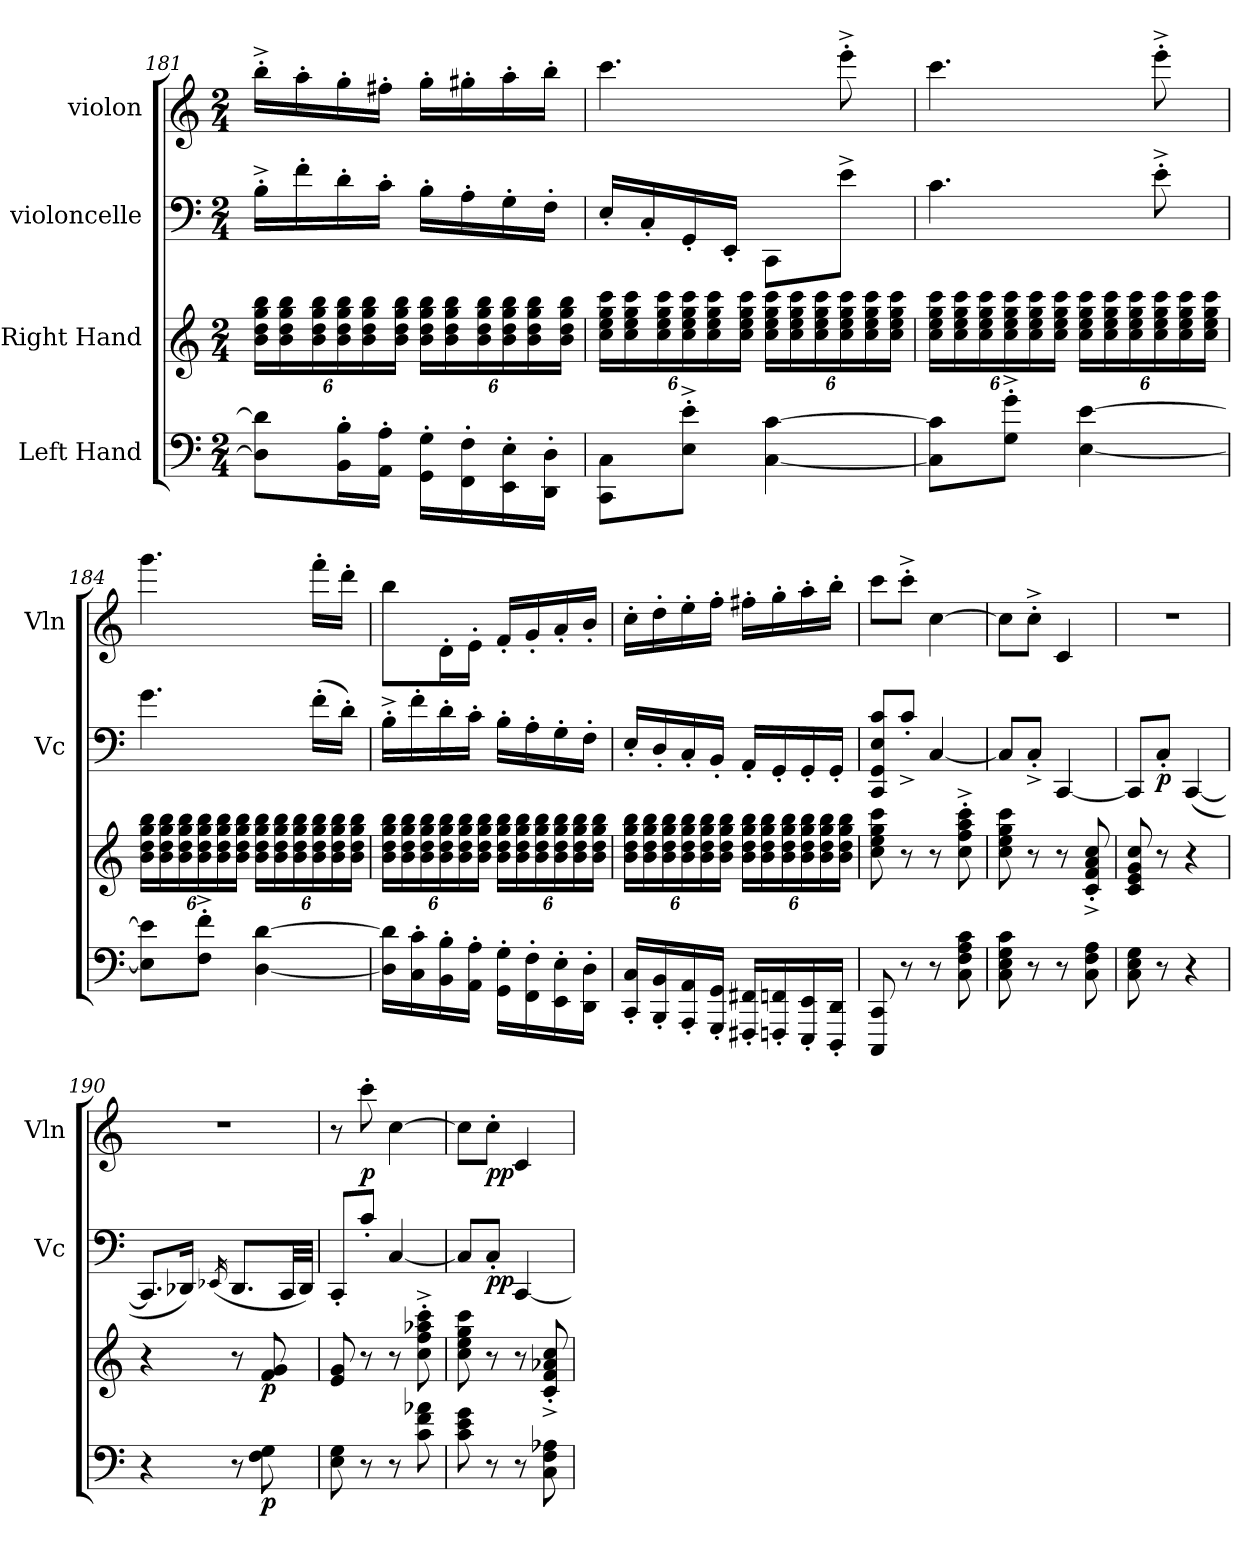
**kern	**dynam	**kern	**dynam	**kern	**dynam	**kern	**dynam
*part4	*part4	*part3	*part3	*part2	*part2	*part1	*part1
*staff4	*staff4	*staff3	*staff3	*staff2	*staff2	*staff1	*staff1
*I"Left Hand	*	*I"Right Hand	*	*I"violoncelle	*	*I"violon	*
*	*	*	*	*I'Vc	*	*I'Vln	*
!!LO:PB:g=z
*clefF4	*	*clefG2	*	*clefF4	*	*clefG2	*
*k[]	*	*k[]	*	*k[]	*	*k[]	*
*M2/4	*	*M2/4	*	*M2/4	*	*M2/4	*
*	*	*Xbrackettup	*	*	*	*	*
=181	=181	=181	=181	=181	=181	=181	=181
8D\] 8d\]L	.	24b\ 24dd\ 24gg\ 24bb\LL	.	16B'^\LL	.	16bb'^\LL	.
.	.	24b\ 24dd\ 24gg\ 24bb\	.	.	.	.	.
.	.	.	.	16f'\	.	16aa'\	.
.	.	24b\ 24dd\ 24gg\ 24bb\	.	.	.	.	.
16BB\' 16B\'L	.	24b\ 24dd\ 24gg\ 24bb\	.	16d'\	.	16gg'\	.
.	.	24b\ 24dd\ 24gg\ 24bb\	.	.	.	.	.
16AA\' 16A\'JJ	.	.	.	16c'\JJ	.	16ff#X'\JJ	.
.	.	24b\ 24dd\ 24gg\ 24bb\JJ	.	.	.	.	.
16GG\' 16G\'LL	.	24b\ 24dd\ 24gg\ 24bb\LL	.	16B'\LL	.	16gg'\LL	.
.	.	24b\ 24dd\ 24gg\ 24bb\	.	.	.	.	.
16FF\' 16F\'	.	.	.	16A'\	.	16gg#X'\	.
.	.	24b\ 24dd\ 24gg\ 24bb\	.	.	.	.	.
16EE\' 16E\'	.	24b\ 24dd\ 24gg\ 24bb\	.	16G'\	.	16aa'\	.
.	.	24b\ 24dd\ 24gg\ 24bb\	.	.	.	.	.
16DD\' 16D\'JJ	.	.	.	16F'\JJ	.	16bb'\JJ	.
.	.	24b\ 24dd\ 24gg\ 24bb\JJ	.	.	.	.	.
=182	=182	=182	=182	=182	=182	=182	=182
8CC\ 8C\L	.	24cc\ 24ee\ 24gg\ 24ccc\LL	.	16E'/LL	.	4.ccc\	.
.	.	24cc\ 24ee\ 24gg\ 24ccc\	.	.	.	.	.
.	.	.	.	16C'/	.	.	.
.	.	24cc\ 24ee\ 24gg\ 24ccc\	.	.	.	.	.
8E\'^ 8e\'^J	.	24cc\ 24ee\ 24gg\ 24ccc\	.	16GG'/	.	.	.
.	.	24cc\ 24ee\ 24gg\ 24ccc\	.	.	.	.	.
.	.	.	.	16EE'/JJ	.	.	.
.	.	24cc\ 24ee\ 24gg\ 24ccc\JJ	.	.	.	.	.
[4C\ [4c\	.	24cc\ 24ee\ 24gg\ 24ccc\LL	.	8CC\L	.	.	.
.	.	24cc\ 24ee\ 24gg\ 24ccc\	.	.	.	.	.
.	.	24cc\ 24ee\ 24gg\ 24ccc\	.	.	.	.	.
.	.	24cc\ 24ee\ 24gg\ 24ccc\	.	8e^\J	.	8eee'^\	.
.	.	24cc\ 24ee\ 24gg\ 24ccc\	.	.	.	.	.
.	.	24cc\ 24ee\ 24gg\ 24ccc\JJ	.	.	.	.	.
!!LO:LB:g=z
=183	=183	=183	=183	=183	=183	=183	=183
8C\] 8c\]L	.	24cc\ 24ee\ 24gg\ 24ccc\LL	.	4.c\	.	4.ccc\	.
.	.	24cc\ 24ee\ 24gg\ 24ccc\	.	.	.	.	.
.	.	24cc\ 24ee\ 24gg\ 24ccc\	.	.	.	.	.
8G\'^ 8g\'^J	.	24cc\ 24ee\ 24gg\ 24ccc\	.	.	.	.	.
.	.	24cc\ 24ee\ 24gg\ 24ccc\	.	.	.	.	.
.	.	24cc\ 24ee\ 24gg\ 24ccc\JJ	.	.	.	.	.
[4E\ [4e\	.	24cc\ 24ee\ 24gg\ 24ccc\LL	.	.	.	.	.
.	.	24cc\ 24ee\ 24gg\ 24ccc\	.	.	.	.	.
.	.	24cc\ 24ee\ 24gg\ 24ccc\	.	.	.	.	.
.	.	24cc\ 24ee\ 24gg\ 24ccc\	.	8e'^\	.	8eee'^\	.
.	.	24cc\ 24ee\ 24gg\ 24ccc\	.	.	.	.	.
.	.	24cc\ 24ee\ 24gg\ 24ccc\JJ	.	.	.	.	.
=184	=184	=184	=184	=184	=184	=184	=184
8E\] 8e\]L	.	24b\ 24dd\ 24gg\ 24bb\LL	.	4.g\	.	4.ggg\	.
.	.	24b\ 24dd\ 24gg\ 24bb\	.	.	.	.	.
.	.	24b\ 24dd\ 24gg\ 24bb\	.	.	.	.	.
8F\'^ 8f\'^J	.	24b\ 24dd\ 24gg\ 24bb\	.	.	.	.	.
.	.	24b\ 24dd\ 24gg\ 24bb\	.	.	.	.	.
.	.	24b\ 24dd\ 24gg\ 24bb\JJ	.	.	.	.	.
[4D\ [4d\	.	24b\ 24dd\ 24gg\ 24bb\LL	.	.	.	.	.
.	.	24b\ 24dd\ 24gg\ 24bb\	.	.	.	.	.
.	.	24b\ 24dd\ 24gg\ 24bb\	.	.	.	.	.
.	.	24b\ 24dd\ 24gg\ 24bb\	.	(>16f'\LL	.	16fff'\LL	.
.	.	24b\ 24dd\ 24gg\ 24bb\	.	.	.	.	.
.	.	.	.	16d'\JJ)	.	16ddd'\JJ	.
.	.	24b\ 24dd\ 24gg\ 24bb\JJ	.	.	.	.	.
!!LO:LB:g=z
=185	=185	=185	=185	=185	=185	=185	=185
16D\] 16d\]LL	.	24b\ 24dd\ 24gg\ 24bb\LL	.	16B'^\LL	.	8bb\L	.
.	.	24b\ 24dd\ 24gg\ 24bb\	.	.	.	.	.
16C\' 16c\'	.	.	.	16f'\	.	.	.
.	.	24b\ 24dd\ 24gg\ 24bb\	.	.	.	.	.
16BB\' 16B\'	.	24b\ 24dd\ 24gg\ 24bb\	.	16d'\	.	16d'\L	.
.	.	24b\ 24dd\ 24gg\ 24bb\	.	.	.	.	.
16AA\' 16A\'JJ	.	.	.	16c'\JJ	.	16e'\JJ	.
.	.	24b\ 24dd\ 24gg\ 24bb\JJ	.	.	.	.	.
16GG\' 16G\'LL	.	24b\ 24dd\ 24gg\ 24bb\LL	.	16B'\LL	.	16f'/LL	.
.	.	24b\ 24dd\ 24gg\ 24bb\	.	.	.	.	.
16FF\' 16F\'	.	.	.	16A'\	.	16g'/	.
.	.	24b\ 24dd\ 24gg\ 24bb\	.	.	.	.	.
16EE\' 16E\'	.	24b\ 24dd\ 24gg\ 24bb\	.	16G'\	.	16a'/	.
.	.	24b\ 24dd\ 24gg\ 24bb\	.	.	.	.	.
16DD\' 16D\'JJ	.	.	.	16F'\JJ	.	16b'/JJ	.
.	.	24b\ 24dd\ 24gg\ 24bb\JJ	.	.	.	.	.
=186	=186	=186	=186	=186	=186	=186	=186
16CC/' 16C/'LL	.	24b\ 24dd\ 24gg\ 24bb\LL	.	16E'/LL	.	16cc'\LL	.
.	.	24b\ 24dd\ 24gg\ 24bb\	.	.	.	.	.
16BBB/' 16BB/'	.	.	.	16D'/	.	16dd'\	.
.	.	24b\ 24dd\ 24gg\ 24bb\	.	.	.	.	.
16AAA/' 16AA/'	.	24b\ 24dd\ 24gg\ 24bb\	.	16C'/	.	16ee'\	.
.	.	24b\ 24dd\ 24gg\ 24bb\	.	.	.	.	.
16GGG/' 16GG/'JJ	.	.	.	16BB'/JJ	.	16ff'\JJ	.
.	.	24b\ 24dd\ 24gg\ 24bb\JJ	.	.	.	.	.
16FFF#X/' 16FF#X/'LL	.	24b\ 24dd\ 24gg\ 24bb\LL	.	16AA'/LL	.	16ff#X'\LL	.
.	.	24b\ 24dd\ 24gg\ 24bb\	.	.	.	.	.
16FFFn/' 16FFn/'	.	.	.	16GG'/	.	16gg'\	.
.	.	24b\ 24dd\ 24gg\ 24bb\	.	.	.	.	.
16EEE/' 16EE/'	.	24b\ 24dd\ 24gg\ 24bb\	.	16GG'/	.	16aa'\	.
.	.	24b\ 24dd\ 24gg\ 24bb\	.	.	.	.	.
16DDD/' 16DD/'JJ	.	.	.	16GG'/JJ	.	16bb'\JJ	.
.	.	24b\ 24dd\ 24gg\ 24bb\JJ	.	.	.	.	.
=187	=187	=187	=187	=187	=187	=187	=187
8CCC/ 8CC/	.	8cc\ 8ee\ 8gg\ 8ccc\	.	8CC/ 8GG/ 8E/ 8c/L	.	8ccc\L	.
8r	.	8r	.	8c'^/J	.	8ccc'^\J	.
8r	.	8r	.	[4C/	.	[4cc\	.
8C\ 8F\ 8A\ 8c\	.	8cc\'^ 8ff\'^ 8aa\'^ 8ccc\'^	.	.	.	.	.
=188	=188	=188	=188	=188	=188	=188	=188
8C\ 8E\ 8G\ 8c\	.	8cc\ 8ee\ 8gg\ 8ccc\	.	8C/L]	.	8cc\L]	.
8r	.	8r	.	8C'^/J	.	8cc'^\J	.
8r	.	8r	.	[4CC/	.	4c/	.
8C\ 8F\ 8A\	.	8c/'^ 8f/'^ 8a/'^ 8cc/'^	.	.	.	.	.
!!LO:PB:g=z
=189	=189	=189	=189	=189	=189	=189	=189
8C\ 8E\ 8G\	.	8c/ 8e/ 8g/ 8cc/	.	8CC/L]	.	2r	.
!	!	!	!	!	!LO:DY:b	!	!
8r	.	8r	.	8C'/J	p	.	.
4r	.	4r	.	(<[4CC/	.	.	.
=190	=190	=190	=190	=190	=190	=190	=190
4r	.	4r	.	8.CC/L]	.	2r	.
.	.	.	.	16DD-X/Jk)	.	.	.
.	.	.	.	(<16qEE-X/	.	.	.
8r	.	8r	.	8.DD-/L	.	.	.
!	!LO:DY:b	!	!LO:DY:b	!	!	!	!
8F\ 8G\	p	8f/ 8g/	p	.	.	.	.
.	.	.	.	32CC/LL	.	.	.
.	.	.	.	32DD-/JJJ)	.	.	.
=191	=191	=191	=191	=191	=191	=191	=191
8E\ 8G\	.	8e/ 8g/	.	8CC'/L	.	8r	.
!	!	!	!	!	!	!	!LO:DY:b
8r	.	8r	.	8c'/J	.	8ccc'\	p
8r	.	8r	.	[4C/	.	[4cc\	.
8c\ 8f\ 8a-X\	.	8cc\'^ 8ff\'^ 8aa-X\'^ 8ccc\'^	.	.	.	.	.
=192	=192	=192	=192	=192	=192	=192	=192
8c\ 8e\ 8g\	.	8cc\ 8ee\ 8gg\ 8ccc\	.	8C/L]	.	8cc\L]	.
!	!	!	!	!	!LO:DY:b	!	!LO:DY:b
8r	.	8r	.	8C'/J	pp	8cc'\J	pp
8r	.	8r	.	[4CC/	.	4c/	.
8C\ 8F\ 8A-X\	.	8c/'^ 8f/'^ 8a-X/'^ 8cc/'^	.	.	.	.	.
=	=	=	=	=	=	=	=
*-	*-	*-	*-	*-	*-	*-	*-
